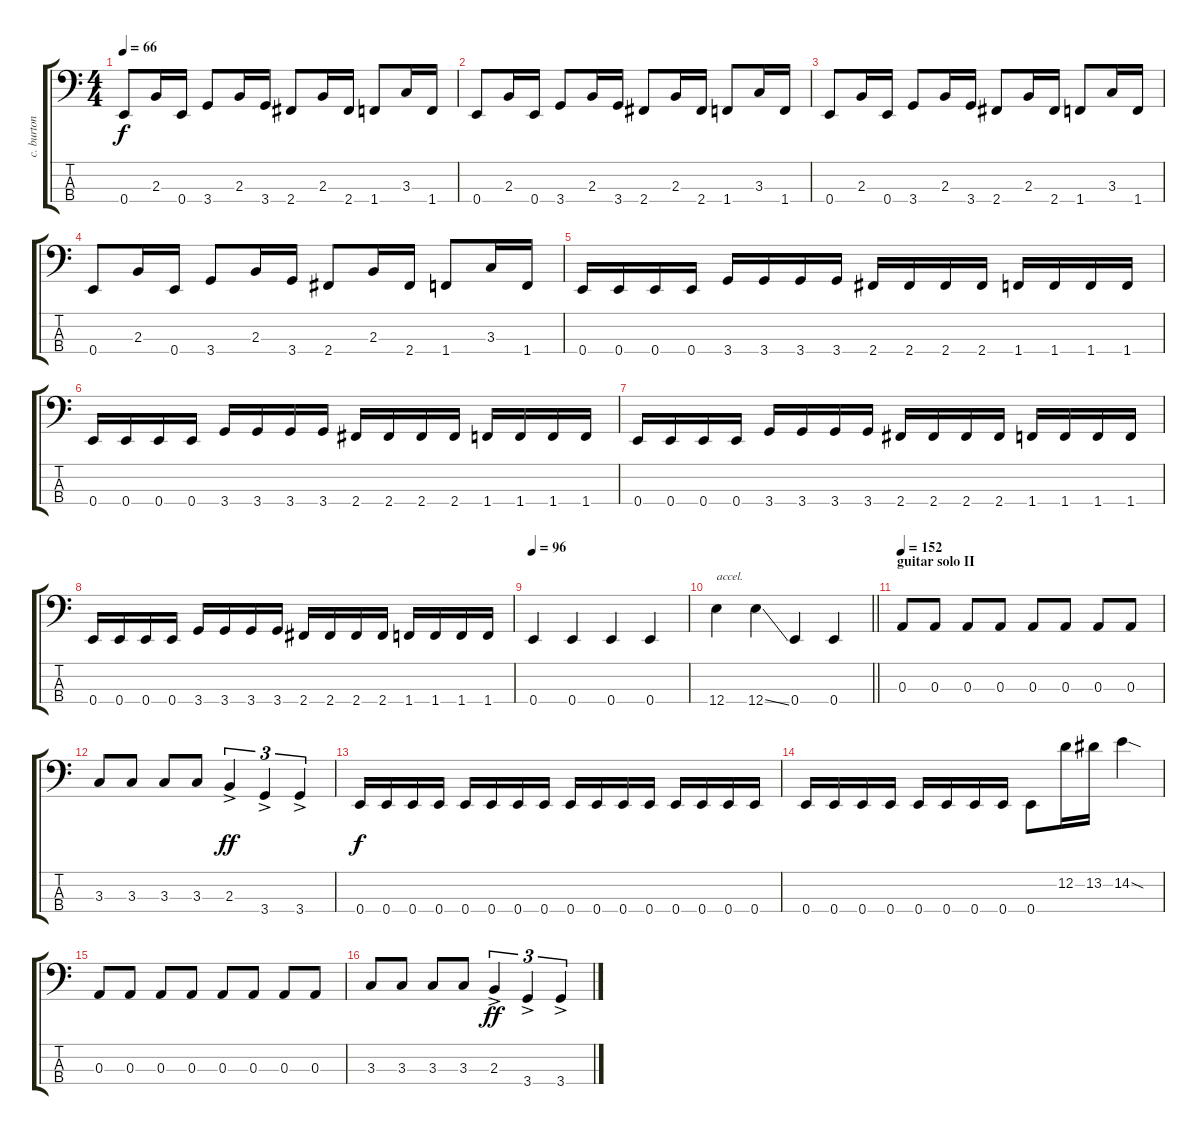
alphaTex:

\track ("c. burton - bass" "c. burton ") {instrument electricbassfinger}
\staff {score tabs}
\tuning (G2 D2 A1 E1) {hide}
\ts (4 4)
\tempo 66
\clef f4
\ks c
0.4.8{dy f} 2.3.16 0.4.16 3.4.8 2.3.16 3.4.16 2.4.8 2.3.16 2.4.16 1.4.8 3.3.16 1.4.16 |
0.4.8 2.3.16 0.4.16 3.4.8 2.3.16 3.4.16 2.4.8 2.3.16 2.4.16 1.4.8 3.3.16 1.4.16 |
0.4.8 2.3.16 0.4.16 3.4.8 2.3.16 3.4.16 2.4.8 2.3.16 2.4.16 1.4.8 3.3.16 1.4.16 |
0.4.8 2.3.16 0.4.16 3.4.8 2.3.16 3.4.16 2.4.8 2.3.16 2.4.16 1.4.8 3.3.16 1.4.16 |
0.4.16 0.4.16 0.4.16 0.4.16 3.4.16 3.4.16 3.4.16 3.4.16 2.4.16 2.4.16 2.4.16 2.4.16 1.4.16 1.4.16 1.4.16 1.4.16 |
0.4.16 0.4.16 0.4.16 0.4.16 3.4.16 3.4.16 3.4.16 3.4.16 2.4.16 2.4.16 2.4.16 2.4.16 1.4.16 1.4.16 1.4.16 1.4.16 |
0.4.16 0.4.16 0.4.16 0.4.16 3.4.16 3.4.16 3.4.16 3.4.16 2.4.16 2.4.16 2.4.16 2.4.16 1.4.16 1.4.16 1.4.16 1.4.16 |
0.4.16 0.4.16 0.4.16 0.4.16 3.4.16 3.4.16 3.4.16 3.4.16 2.4.16 2.4.16 2.4.16 2.4.16 1.4.16 1.4.16 1.4.16 1.4.16 |
\tempo 96
0.4.4 0.4.4 0.4.4 0.4.4 |
\barLineRight lightlight
12.4.4{txt "accel."} 12.4{ss}.4 0.4.4 0.4.4 |
\section ("" "guitar solo II")
\tempo 152
0.3.8 0.3.8 0.3.8 0.3.8 0.3.8 0.3.8 0.3.8 0.3.8 |
3.3.8 3.3.8 3.3.8 3.3.8 2.3{ac}.4{tu (3 2) dy ff} 3.4{ac}.4{tu (3 2)} 3.4{ac}.4{tu (3 2)} |
0.4.16{dy f} 0.4.16 0.4.16 0.4.16 0.4.16 0.4.16 0.4.16 0.4.16 0.4.16 0.4.16 0.4.16 0.4.16 0.4.16 0.4.16 0.4.16 0.4.16 |
0.4.16 0.4.16 0.4.16 0.4.16 0.4.16 0.4.16 0.4.16 0.4.16 0.4.8 12.2.16 13.2.16 14.2{sod}.4 |
0.3.8 0.3.8 0.3.8 0.3.8 0.3.8 0.3.8 0.3.8 0.3.8 |
3.3.8 3.3.8 3.3.8 3.3.8 2.3{ac}.4{tu (3 2) dy ff} 3.4{ac}.4{tu (3 2)} 3.4{ac}.4{tu (3 2)}
